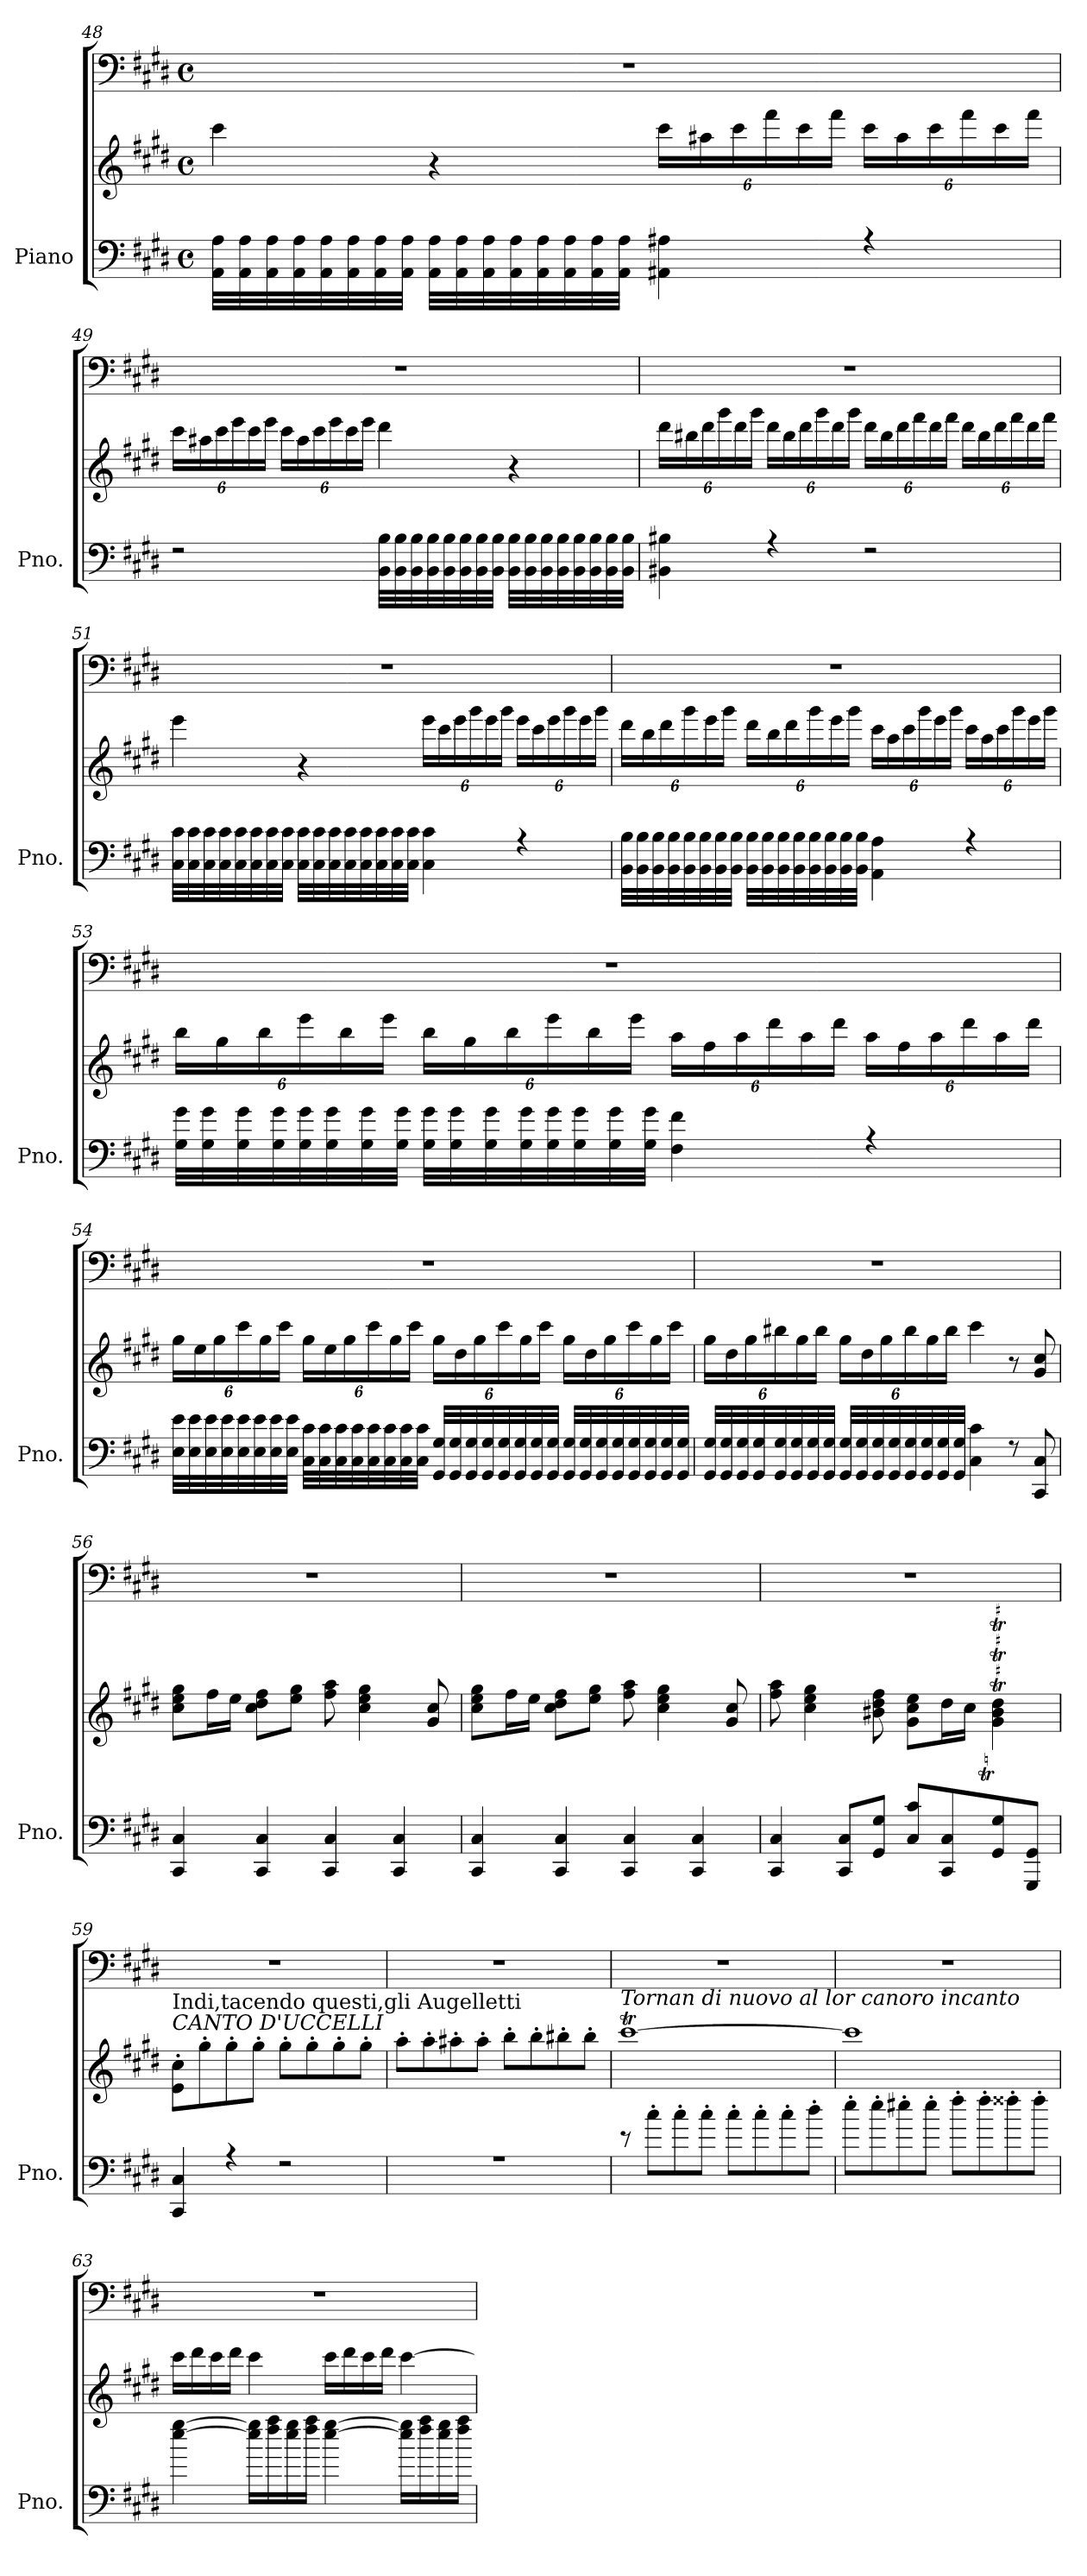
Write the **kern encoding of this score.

**kern	**kern	**kern
*part1	*part1	*part1
*staff3	*staff2	*staff1
*I"Piano	*	*
*I'Pno.	*	*
!!LO:LB:g=z
*clefF4	*clefG2	*clefF4
*k[f#c#g#d#]	*k[f#c#g#d#]	*k[f#c#g#d#]
*M4/4	*M4/4	*M4/4
*met(c)	*met(c)	*met(c)
=48	=48	=48
*^	*	*
32AA\ 32A\LLL	1ryy	4ccc#\	1r
32AA\ 32A\	.	.	.
32AA\ 32A\	.	.	.
32AA\ 32A\	.	.	.
32AA\ 32A\	.	.	.
32AA\ 32A\	.	.	.
32AA\ 32A\	.	.	.
32AA\ 32A\JJJ	.	.	.
32AA\ 32A\LLL	.	4r	.
32AA\ 32A\	.	.	.
32AA\ 32A\	.	.	.
32AA\ 32A\	.	.	.
32AA\ 32A\	.	.	.
32AA\ 32A\	.	.	.
32AA\ 32A\	.	.	.
32AA\ 32A\JJJ	.	.	.
*	*	*Xbrackettup	*
4AA#X\ 4A#X\	.	24ccc#\LL	.
.	.	24aa#X\	.
.	.	24ccc#\	.
.	.	24fff#\	.
.	.	24ccc#\	.
.	.	24fff#\JJ	.
4r	.	24ccc#\LL	.
.	.	24aa#\	.
.	.	24ccc#\	.
.	.	24fff#\	.
.	.	24ccc#\	.
.	.	24fff#\JJ	.
!!LO:PB:g=z
=49	=49	=49	=49
2r	1ryy	24ccc#\LL	1r
.	.	24aa#X\	.
.	.	24ccc#\	.
.	.	24eee\	.
.	.	24ccc#\	.
.	.	24eee\JJ	.
.	.	24ccc#\LL	.
.	.	24aa#\	.
.	.	24ccc#\	.
.	.	24eee\	.
.	.	24ccc#\	.
.	.	24eee\JJ	.
32BB\ 32B\LLL	.	4ddd#\	.
32BB\ 32B\	.	.	.
32BB\ 32B\	.	.	.
32BB\ 32B\	.	.	.
32BB\ 32B\	.	.	.
32BB\ 32B\	.	.	.
32BB\ 32B\	.	.	.
32BB\ 32B\JJJ	.	.	.
32BB\ 32B\LLL	.	4r	.
32BB\ 32B\	.	.	.
32BB\ 32B\	.	.	.
32BB\ 32B\	.	.	.
32BB\ 32B\	.	.	.
32BB\ 32B\	.	.	.
32BB\ 32B\	.	.	.
32BB\ 32B\JJJ	.	.	.
!!LO:PB:g=z
=50	=50	=50	=50
4BB#X\ 4B#X\	1ryy	24ddd#\LL	1r
.	.	24bb#X\	.
.	.	24ddd#\	.
.	.	24ggg#\	.
.	.	24ddd#\	.
.	.	24ggg#\JJ	.
4r	.	24ddd#\LL	.
.	.	24bb#\	.
.	.	24ddd#\	.
.	.	24ggg#\	.
.	.	24ddd#\	.
.	.	24ggg#\JJ	.
2r	.	24ddd#\LL	.
.	.	24bb#\	.
.	.	24ddd#\	.
.	.	24fff#\	.
.	.	24ddd#\	.
.	.	24fff#\JJ	.
.	.	24ddd#\LL	.
.	.	24bb#\	.
.	.	24ddd#\	.
.	.	24fff#\	.
.	.	24ddd#\	.
.	.	24fff#\JJ	.
!!LO:LB:g=z
=51	=51	=51	=51
32C#\ 32c#\LLL	1ryy	4eee\	1r
32C#\ 32c#\	.	.	.
32C#\ 32c#\	.	.	.
32C#\ 32c#\	.	.	.
32C#\ 32c#\	.	.	.
32C#\ 32c#\	.	.	.
32C#\ 32c#\	.	.	.
32C#\ 32c#\JJJ	.	.	.
32C#\ 32c#\LLL	.	4r	.
32C#\ 32c#\	.	.	.
32C#\ 32c#\	.	.	.
32C#\ 32c#\	.	.	.
32C#\ 32c#\	.	.	.
32C#\ 32c#\	.	.	.
32C#\ 32c#\	.	.	.
32C#\ 32c#\JJJ	.	.	.
4C#\ 4c#\	.	24eee\LL	.
.	.	24ccc#\	.
.	.	24eee\	.
.	.	24ggg#\	.
.	.	24eee\	.
.	.	24ggg#\JJ	.
4r	.	24eee\LL	.
.	.	24ccc#\	.
.	.	24eee\	.
.	.	24ggg#\	.
.	.	24eee\	.
.	.	24ggg#\JJ	.
!!LO:LB:g=z
=52	=52	=52	=52
32BB\ 32B\LLL	1ryy	24ddd#\LL	1r
32BB\ 32B\	.	.	.
.	.	24bb\	.
32BB\ 32B\	.	.	.
.	.	24ddd#\	.
32BB\ 32B\	.	.	.
32BB\ 32B\	.	24ggg#\	.
32BB\ 32B\	.	.	.
.	.	24eee\	.
32BB\ 32B\	.	.	.
.	.	24ggg#\JJ	.
32BB\ 32B\JJJ	.	.	.
32BB\ 32B\LLL	.	24ddd#\LL	.
32BB\ 32B\	.	.	.
.	.	24bb\	.
32BB\ 32B\	.	.	.
.	.	24ddd#\	.
32BB\ 32B\	.	.	.
32BB\ 32B\	.	24ggg#\	.
32BB\ 32B\	.	.	.
.	.	24eee\	.
32BB\ 32B\	.	.	.
.	.	24ggg#\JJ	.
32BB\ 32B\JJJ	.	.	.
4AA\ 4A\	.	24ccc#\LL	.
.	.	24aa\	.
.	.	24ccc#\	.
.	.	24ggg#\	.
.	.	24eee\	.
.	.	24ggg#\JJ	.
4r	.	24ccc#\LL	.
.	.	24aa\	.
.	.	24ccc#\	.
.	.	24ggg#\	.
.	.	24eee\	.
.	.	24ggg#\JJ	.
!!LO:LB:g=z
=53	=53	=53	=53
32G#\ 32g#\LLL	1ryy	24bb\LL	1r
32G#\ 32g#\	.	.	.
.	.	24gg#\	.
32G#\ 32g#\	.	.	.
.	.	24bb\	.
32G#\ 32g#\	.	.	.
32G#\ 32g#\	.	24eee\	.
32G#\ 32g#\	.	.	.
.	.	24bb\	.
32G#\ 32g#\	.	.	.
.	.	24eee\JJ	.
32G#\ 32g#\JJJ	.	.	.
32G#\ 32g#\LLL	.	24bb\LL	.
32G#\ 32g#\	.	.	.
.	.	24gg#\	.
32G#\ 32g#\	.	.	.
.	.	24bb\	.
32G#\ 32g#\	.	.	.
32G#\ 32g#\	.	24eee\	.
32G#\ 32g#\	.	.	.
.	.	24bb\	.
32G#\ 32g#\	.	.	.
.	.	24eee\JJ	.
32G#\ 32g#\JJJ	.	.	.
4F#\ 4f#\	.	24aa\LL	.
.	.	24ff#\	.
.	.	24aa\	.
.	.	24ddd#\	.
.	.	24aa\	.
.	.	24ddd#\JJ	.
4r	.	24aa\LL	.
.	.	24ff#\	.
.	.	24aa\	.
.	.	24ddd#\	.
.	.	24aa\	.
.	.	24ddd#\JJ	.
!!LO:PB:g=z
=54	=54	=54	=54
32E\ 32e\LLL	1ryy	24gg#\LL	1r
32E\ 32e\	.	.	.
.	.	24ee\	.
32E\ 32e\	.	.	.
.	.	24gg#\	.
32E\ 32e\	.	.	.
32E\ 32e\	.	24ccc#\	.
32E\ 32e\	.	.	.
.	.	24gg#\	.
32E\ 32e\	.	.	.
.	.	24ccc#\JJ	.
32E\ 32e\JJJ	.	.	.
32C#\ 32c#\LLL	.	24gg#\LL	.
32C#\ 32c#\	.	.	.
.	.	24ee\	.
32C#\ 32c#\	.	.	.
.	.	24gg#\	.
32C#\ 32c#\	.	.	.
32C#\ 32c#\	.	24ccc#\	.
32C#\ 32c#\	.	.	.
.	.	24gg#\	.
32C#\ 32c#\	.	.	.
.	.	24ccc#\JJ	.
32C#\ 32c#\JJJ	.	.	.
32GG#/ 32G#/LLL	.	24gg#\LL	.
32GG#/ 32G#/	.	.	.
.	.	24dd#\	.
32GG#/ 32G#/	.	.	.
.	.	24gg#\	.
32GG#/ 32G#/	.	.	.
32GG#/ 32G#/	.	24ccc#\	.
32GG#/ 32G#/	.	.	.
.	.	24gg#\	.
32GG#/ 32G#/	.	.	.
.	.	24ccc#\JJ	.
32GG#/ 32G#/JJJ	.	.	.
32GG#/ 32G#/LLL	.	24gg#\LL	.
32GG#/ 32G#/	.	.	.
.	.	24dd#\	.
32GG#/ 32G#/	.	.	.
.	.	24gg#\	.
32GG#/ 32G#/	.	.	.
32GG#/ 32G#/	.	24ccc#\	.
32GG#/ 32G#/	.	.	.
.	.	24gg#\	.
32GG#/ 32G#/	.	.	.
.	.	24ccc#\JJ	.
32GG#/ 32G#/JJJ	.	.	.
!!LO:PB:g=z
=55	=55	=55	=55
32GG#/ 32G#/LLL	1ryy	24gg#\LL	1r
32GG#/ 32G#/	.	.	.
.	.	24dd#\	.
32GG#/ 32G#/	.	.	.
.	.	24gg#\	.
32GG#/ 32G#/	.	.	.
32GG#/ 32G#/	.	24bb#X\	.
32GG#/ 32G#/	.	.	.
.	.	24gg#\	.
32GG#/ 32G#/	.	.	.
.	.	24bb#\JJ	.
32GG#/ 32G#/JJJ	.	.	.
32GG#/ 32G#/LLL	.	24gg#\LL	.
32GG#/ 32G#/	.	.	.
.	.	24dd#\	.
32GG#/ 32G#/	.	.	.
.	.	24gg#\	.
32GG#/ 32G#/	.	.	.
32GG#/ 32G#/	.	24bb#\	.
32GG#/ 32G#/	.	.	.
.	.	24gg#\	.
32GG#/ 32G#/	.	.	.
.	.	24bb#\JJ	.
32GG#/ 32G#/JJJ	.	.	.
4C#\ 4c#\	.	4ccc#\	.
8r	.	8r	.
8CC#/ 8C#/	.	8g#/ 8cc#/	.
=56	=56	=56	=56
4CC#/ 4C#/	1ryy	8cc#\ 8ee\ 8gg#\L	1r
.	.	16ff#\L	.
.	.	16ee\JJ	.
4CC#/ 4C#/	.	8cc#\ 8dd#\ 8ff#\L	.
.	.	8ee\ 8gg#\J	.
4CC#/ 4C#/	.	8ff#\ 8aa\	.
.	.	4cc#\ 4ee\ 4gg#\	.
4CC#/ 4C#/	.	.	.
.	.	8g#/ 8cc#/	.
!!LO:LB:g=z
=57	=57	=57	=57
4CC#/ 4C#/	1ryy	8cc#\ 8ee\ 8gg#\L	1r
.	.	16ff#\L	.
.	.	16ee\JJ	.
4CC#/ 4C#/	.	8cc#\ 8dd#\ 8ff#\L	.
.	.	8ee\ 8gg#\J	.
4CC#/ 4C#/	.	8ff#\ 8aa\	.
.	.	4cc#\ 4ee\ 4gg#\	.
4CC#/ 4C#/	.	.	.
.	.	8g#/ 8cc#/	.
!!LO:LB:g=z
=58	=58	=58	=58
*	*	*^	*
4CC#/ 4C#/	1ryy	8ff#\ 8aa\	2.ryy	1r
.	.	4cc#\ 4ee\ 4gg#\	.	.
8CC#/ 8C#/L	.	.	.	.
8GG#/ 8G#/J	.	8b#X\ 8dd#\ 8ff#\	.	.
8C#/ 8c#/L	.	8g#\ 8cc#\ 8ee\L	.	.
8CC#/ 8C#/	.	16dd#\L	.	.
.	.	16cc#\JJ	.	.
8GG#/ 8G#/	.	4g#\T 4b#\T 4dd#\T	4dd#t/yy	.
8GGG#/ 8GG#/J	.	.	.	.
*	*	*v	*v	*
=59	=59	=59	=59
!	!	!LO:TX:a:i:t=CANTO D'UCCELLI	!
!	!	!LO:TX:a:t=Indi,tacendo questi,gli Augelletti	!
4CC#/ 4C#/	1ryy	8e\' 8cc#\'L	1r
.	.	8gg#'\	.
4r	.	8gg#'\	.
.	.	8gg#'\J	.
2r	.	8gg#'\L	.
.	.	8gg#'\	.
.	.	8gg#'\	.
.	.	8gg#'\J	.
=60	=60	=60	=60
1r	1ryy	8aa'\L	1r
.	.	8aa'\	.
.	.	8aa#X'\	.
.	.	8aa#'\J	.
.	.	8bb'\L	.
.	.	8bb'\	.
.	.	8bb#X'\	.
.	.	8bb#'\J	.
=61	=61	=61	=61
!	!	!LO:TX:a:i:t=Tornan di nuovo al lor canoro incanto	!
8r	1ryy	[1ccc#T	1r
8cc#'\L	.	.	.
8cc#'\	.	.	.
8cc#'\J	.	.	.
8cc#'\L	.	.	.
8cc#'\	.	.	.
8cc#'\	.	.	.
8dd#'\J	.	.	.
!!LO:LB:g=z
=62	=62	=62	=62
8ee'\L	1ryy	1ccc#]	1r
8ee'\	.	.	.
8ee#X'\	.	.	.
8ee#'\J	.	.	.
8ff#'\L	.	.	.
8ff#'\	.	.	.
8ff##X'\	.	.	.
8ff##'\J	.	.	.
=63	=63	=63	=63
[4ee\ [4gg#\	1ryy	16ccc#\LL	1r
.	.	16ddd#\	.
.	.	16ccc#\	.
.	.	16ddd#\JJ	.
16ee\] 16gg#\]LL	.	4ccc#\	.
16ff#\ 16aa\	.	.	.
16ee\ 16gg#\	.	.	.
16ff#\ 16aa\JJ	.	.	.
[4ee\ [4gg#\	.	16ccc#\LL	.
.	.	16ddd#\	.
.	.	16ccc#\	.
.	.	16ddd#\JJ	.
16ee\] 16gg#\]LL	.	[4ccc#\	.
16ff#\ 16aa\	.	.	.
16ee\ 16gg#\	.	.	.
16ff#\ 16aa\JJ	.	.	.
*v	*v	*	*
=	=	=
*-	*-	*-
